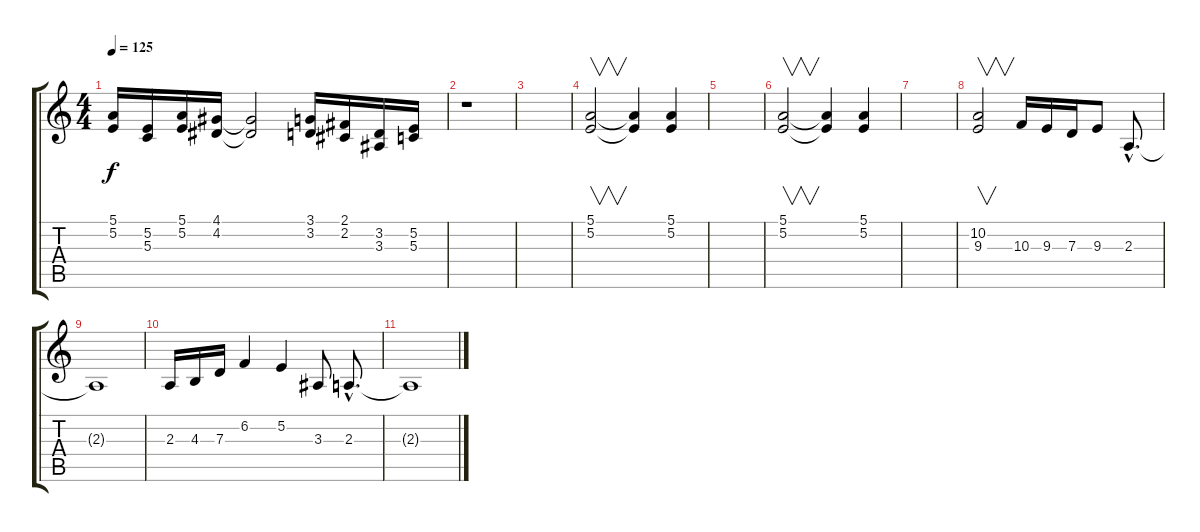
\track "" {instrument churchorgan}
\staff {score tabs}
\tuning (E4 B3 G3 D3 A2 E2) {hide}
\ts (4 4)
\tempo 125
\clef g2
\ks c
(5.1 5.2).16{dy f} (5.2 5.3).16 (5.1 5.2).16 (4.1 4.2).16 (4.1{t} 4.2{t}).2 (3.1 3.2).16 (2.1 2.2).16 (3.2 3.3).16 (5.2 5.3).16 |
r.1 |
|
(5.1 5.2).2{v} (5.1{t} 5.2{t}).4 (5.1 5.2).4 |
|
(5.1 5.2).2{v} (5.1{t} 5.2{t}).4 (5.1 5.2).4 |
|
(10.2 9.3).2{v} 10.3.16 9.3.16 7.3.16 9.3.8 2.3{hac}.8{d} |
2.3{t}.1 |
2.3.16 4.3.16 7.3.16 6.2.4 5.2.4 3.3.8 2.3{hac}.8{d} |
2.3{t}.1
